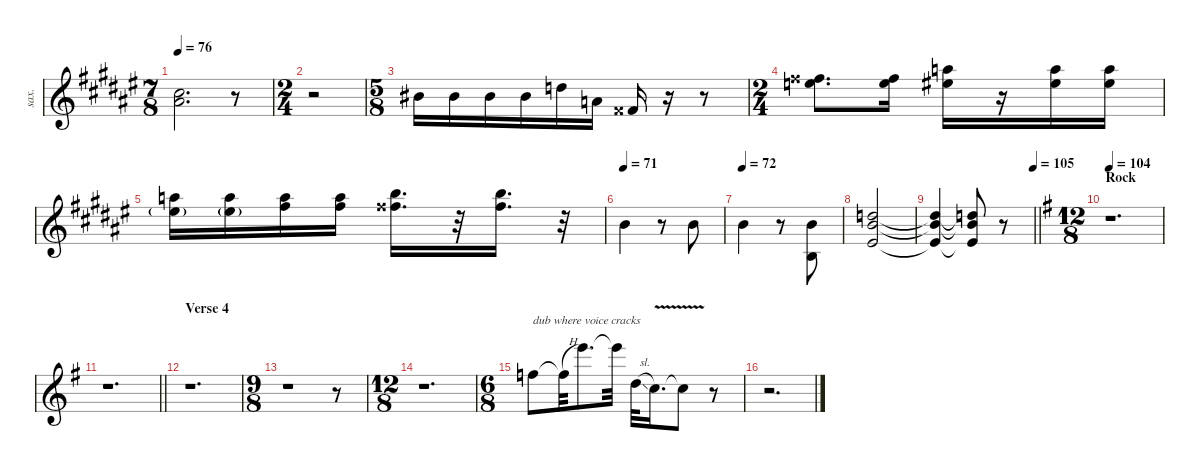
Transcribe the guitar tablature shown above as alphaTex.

\defaultSystemsLayout 4
\hideDynamics
\bracketExtendMode nobrackets
\otherSystemsTrackNameOrientation horizontal
\track ("Vox 4" "sax.") {instrument altosax}
\staff {score}
\tuning (E4 B3 G3 D3 A2 E2)
\displaytranspose 9
\ts (7 8)
\beaming (8 3 2 2)
\tempo 76
\clef g2
\ks f#
(14.4{t acc #} 16.5{t acc #}).2{d dy f beam Down} r.8{beam Down} |
\ts (2 4)
\beaming (8 2 2)
r.2{beam Down} |
\ts (5 8)
\beaming (8 3 2)
13.4{acc #}.16{beam Down} 13.4{acc #}.16{beam Down} 13.4{acc #}.16{beam Down} 13.4{acc #}.16{beam Down} 15.4{acc forcenatural}.16{beam Down} 15.5{acc forcenatural}.16{beam Down} 13.5{acc x}.16{beam Up} r.16{beam Up} r.8{beam Up} |
\ts (2 4)
\beaming (8 2 2)
(11.2{acc x} 12.3{acc forcenatural}).8{d beam Down} (11.2{acc x} 12.3{acc forcenatural}).16{beam Down} (13.2{acc forcenatural} 13.3{acc #}).16{beam Down} r.16{beam Down} (13.2{acc forcenatural} 13.3{acc #}).16{beam Down} (13.2{acc forcenatural} 13.3{acc #}).16{beam Down} |
(13.2{acc forcenatural} 13.3{g acc #}).16{beam Down} (13.2{acc forcenatural} 13.3{g acc #}).16{beam Down} (13.2{acc forcenatural} 14.3{acc #}).16{beam Down} (13.2{acc forcenatural} 14.3{acc #}).16{beam Down} (15.2{acc forcenatural} 15.3{acc x}).16{d beam Down} r.32{beam Down} (15.2{acc forcenatural} 15.3{acc x}).16{d beam Down} r.32{beam Down} |
\tempo 71
12.4{acc forcenatural}.4{beam Down} r.8{beam Down} 12.4{acc forcenatural}.8{beam Down} |
\tempo 72
12.4{acc forcenatural}.4{beam Down} r.8{beam Down} (12.4{acc forcenatural} 10.6{acc forcenatural}).8{beam Up} |
(10.3{acc forcenatural} 12.4{acc forcenatural} 11.5{acc #}).2{beam Up} |
\tempo (105 1)
\barLineRight lightlight
(10.3{t acc forcenatural} 12.4{t acc forcenatural} 11.5{t acc #}).4{beam Up} (10.3{t acc forcenatural} 12.4{t acc forcenatural} 11.5{t acc #}).8{beam Up} r.8{beam Up} |
\ts (12 8)
\beaming (8 3 3 3 3)
\section ("" "Rock")
\tempo 104
\ks g
r.1{d beam Down} |
\barLineRight lightlight
r.1{d beam Down} |
\section ("" "Verse 4")
r.1{d beam Down} |
\ts (9 8)
\beaming (8 3 3 3)
r.1{beam Down} r.8{beam Down} |
\ts (12 8)
\beaming (8 3 3 3 3)
r.1{d beam Down} |
\ts (6 8)
\beaming (8 3 3)
9.2{acc forcenatural}.8{txt "dub where voice cracks" beam Down} 9.2{h t acc forcenatural}.32{beam Down} 20.2{acc forcenatural}.8{d beam Down} 20.2{t acc forcenatural}.32{beam Down} 6.2{sl acc forcenatural}.32{beam Down} 4.2{v acc forcenatural}.16{d beam Down} 4.2{v t acc forcenatural}.8{beam Down} r.8{beam Down} |
r.2{d beam Down}
